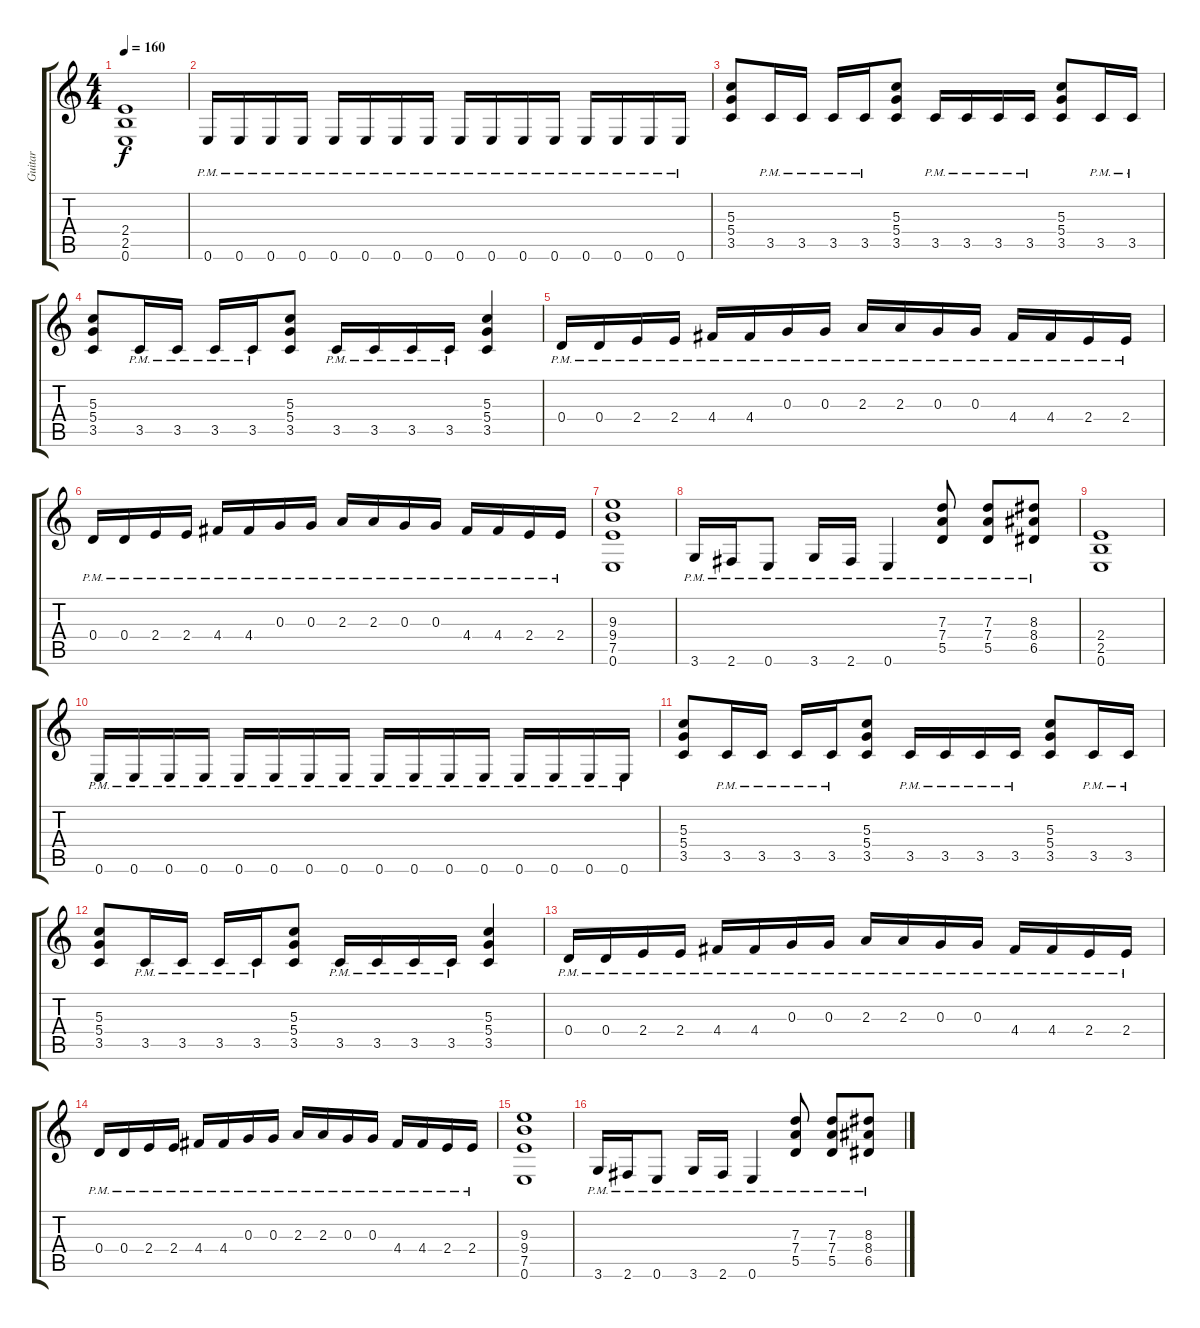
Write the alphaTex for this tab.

\track ("Guitar" "Guitar") {instrument overdrivenguitar}
\staff {score tabs}
\tuning (E4 B3 G3 D3 A2 E2) {hide}
\ts (4 4)
\tempo 160
\clef g2
\ks c
(2.4 2.5 0.6).1{dy f} |
0.6{pm}.16 0.6{pm}.16 0.6{pm}.16 0.6{pm}.16 0.6{pm}.16 0.6{pm}.16 0.6{pm}.16 0.6{pm}.16 0.6{pm}.16 0.6{pm}.16 0.6{pm}.16 0.6{pm}.16 0.6{pm}.16 0.6{pm}.16 0.6{pm}.16 0.6{pm}.16 |
(5.3 5.4 3.5).8 3.5{pm}.16 3.5{pm}.16 3.5{pm}.16 3.5{pm}.16 (5.3 5.4 3.5).8 3.5{pm}.16 3.5{pm}.16 3.5{pm}.16 3.5{pm}.16 (5.3 5.4 3.5).8 3.5{pm}.16 3.5{pm}.16 |
(5.3 5.4 3.5).8 3.5{pm}.16 3.5{pm}.16 3.5{pm}.16 3.5{pm}.16 (5.3 5.4 3.5).8 3.5{pm}.16 3.5{pm}.16 3.5{pm}.16 3.5{pm}.16 (5.3 5.4 3.5).4 |
0.4{pm}.16 0.4{pm}.16 2.4{pm}.16 2.4{pm}.16 4.4{pm}.16 4.4{pm}.16 0.3{pm}.16 0.3{pm}.16 2.3{pm}.16 2.3{pm}.16 0.3{pm}.16 0.3{pm}.16 4.4{pm}.16 4.4{pm}.16 2.4{pm}.16 2.4{pm}.16 |
0.4{pm}.16 0.4{pm}.16 2.4{pm}.16 2.4{pm}.16 4.4{pm}.16 4.4{pm}.16 0.3{pm}.16 0.3{pm}.16 2.3{pm}.16 2.3{pm}.16 0.3{pm}.16 0.3{pm}.16 4.4{pm}.16 4.4{pm}.16 2.4{pm}.16 2.4{pm}.16 |
(9.3 9.4 7.5 0.6).1 |
3.6{pm}.16 2.6{pm}.16 0.6{pm}.8 3.6{pm}.16 2.6{pm}.16 0.6{pm}.4 (7.3{pm} 7.4{pm} 5.5{pm}).8 (7.3{pm} 7.4{pm} 5.5{pm}).8 (8.3{pm} 8.4{pm} 6.5{pm}).8 |
(2.4 2.5 0.6).1 |
0.6{pm}.16 0.6{pm}.16 0.6{pm}.16 0.6{pm}.16 0.6{pm}.16 0.6{pm}.16 0.6{pm}.16 0.6{pm}.16 0.6{pm}.16 0.6{pm}.16 0.6{pm}.16 0.6{pm}.16 0.6{pm}.16 0.6{pm}.16 0.6{pm}.16 0.6{pm}.16 |
(5.3 5.4 3.5).8 3.5{pm}.16 3.5{pm}.16 3.5{pm}.16 3.5{pm}.16 (5.3 5.4 3.5).8 3.5{pm}.16 3.5{pm}.16 3.5{pm}.16 3.5{pm}.16 (5.3 5.4 3.5).8 3.5{pm}.16 3.5{pm}.16 |
(5.3 5.4 3.5).8 3.5{pm}.16 3.5{pm}.16 3.5{pm}.16 3.5{pm}.16 (5.3 5.4 3.5).8 3.5{pm}.16 3.5{pm}.16 3.5{pm}.16 3.5{pm}.16 (5.3 5.4 3.5).4 |
0.4{pm}.16 0.4{pm}.16 2.4{pm}.16 2.4{pm}.16 4.4{pm}.16 4.4{pm}.16 0.3{pm}.16 0.3{pm}.16 2.3{pm}.16 2.3{pm}.16 0.3{pm}.16 0.3{pm}.16 4.4{pm}.16 4.4{pm}.16 2.4{pm}.16 2.4{pm}.16 |
0.4{pm}.16 0.4{pm}.16 2.4{pm}.16 2.4{pm}.16 4.4{pm}.16 4.4{pm}.16 0.3{pm}.16 0.3{pm}.16 2.3{pm}.16 2.3{pm}.16 0.3{pm}.16 0.3{pm}.16 4.4{pm}.16 4.4{pm}.16 2.4{pm}.16 2.4{pm}.16 |
(9.3 9.4 7.5 0.6).1 |
3.6{pm}.16 2.6{pm}.16 0.6{pm}.8 3.6{pm}.16 2.6{pm}.16 0.6{pm}.4 (7.3{pm} 7.4{pm} 5.5{pm}).8 (7.3{pm} 7.4{pm} 5.5{pm}).8 (8.3{pm} 8.4{pm} 6.5{pm}).8
